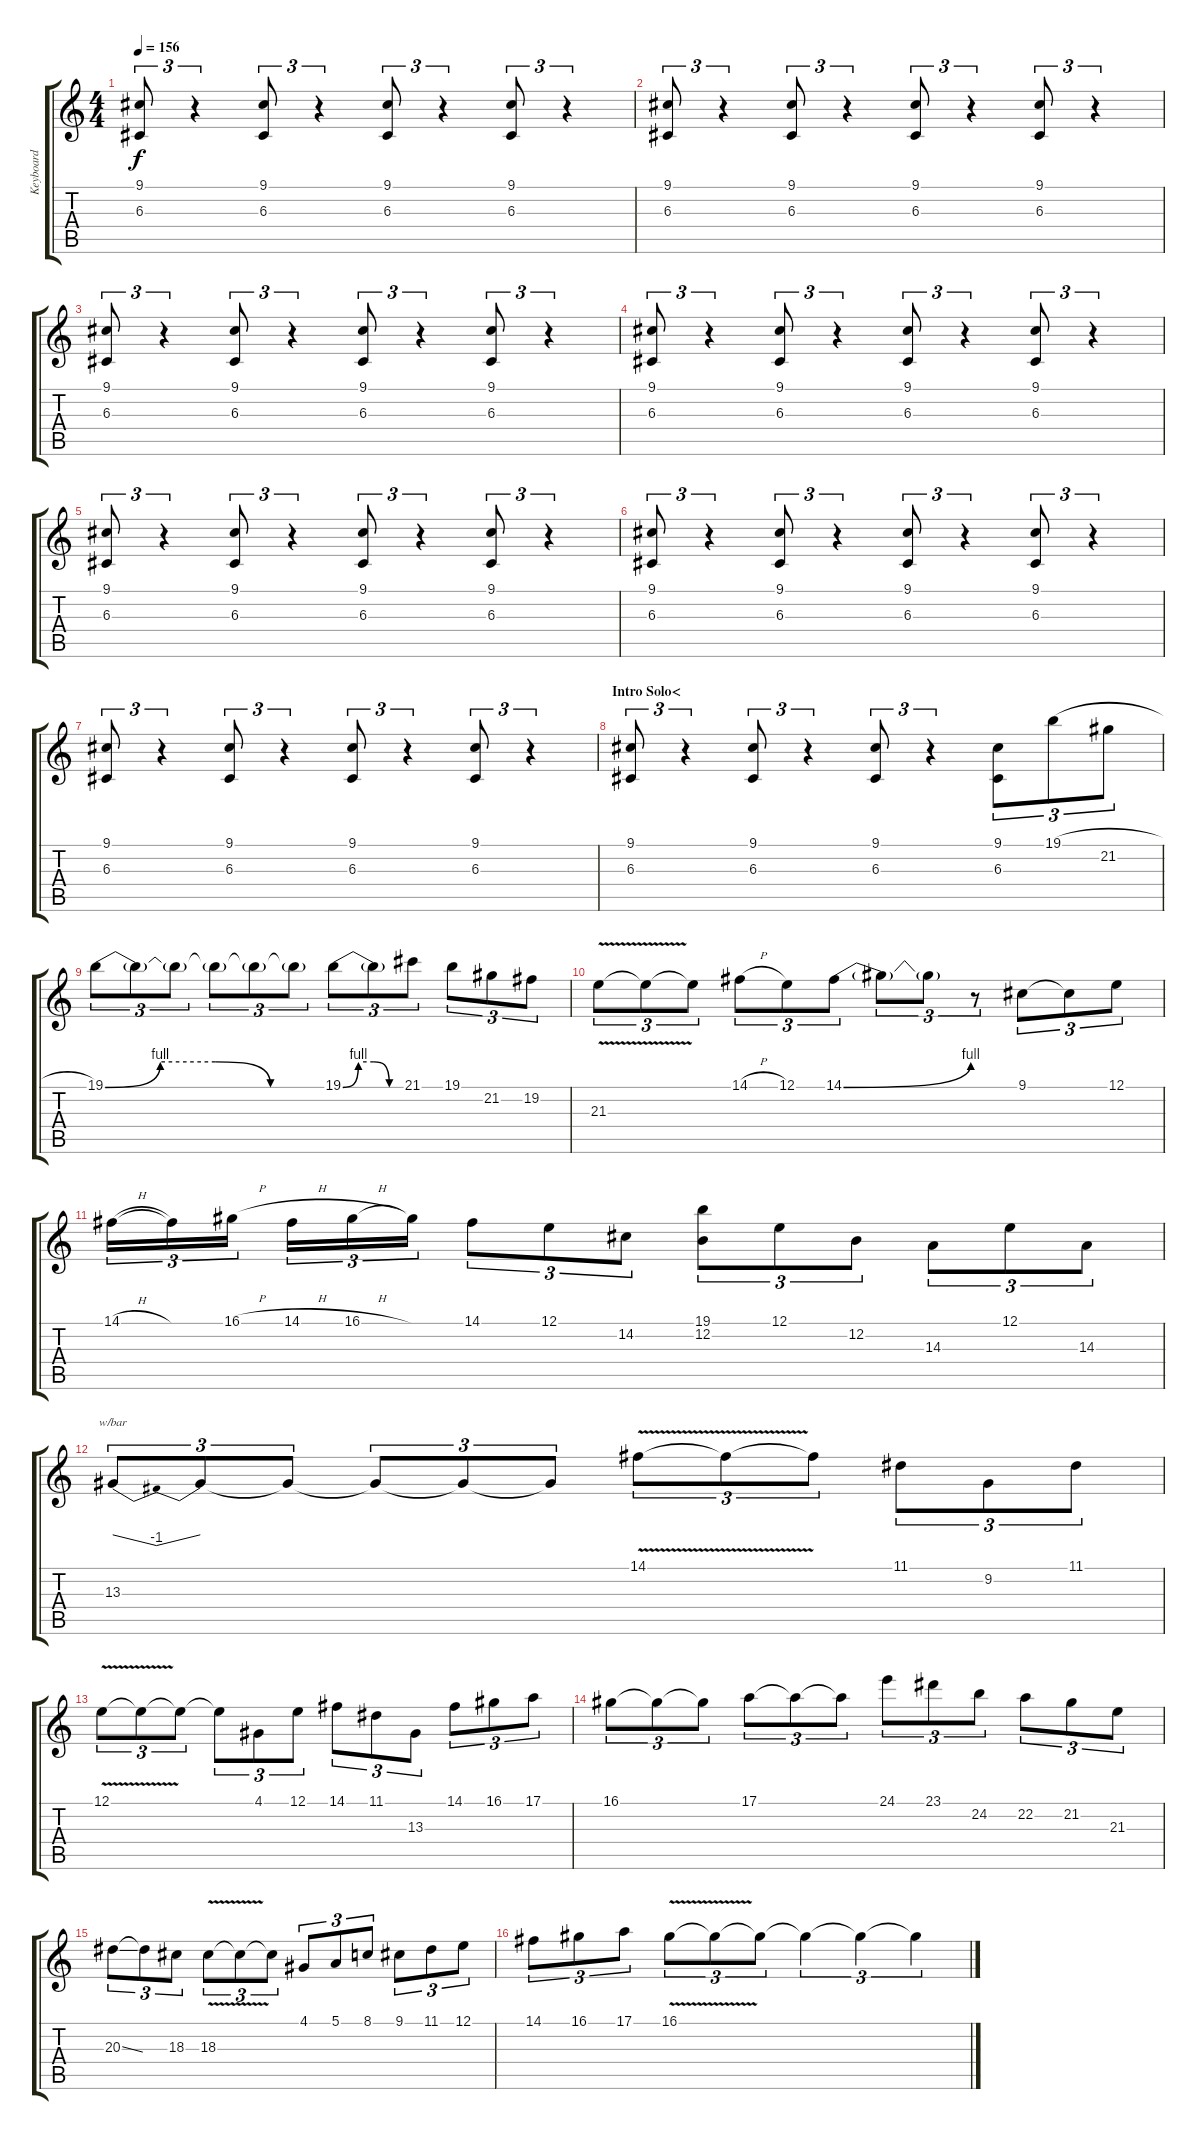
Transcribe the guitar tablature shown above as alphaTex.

\track ("Keyboard" "Keyboard") {instrument stringensemble1}
\staff {score tabs}
\tuning (E4 B3 G3 D3 A2 E2) {hide}
\ts (4 4)
\tempo 156
\clef g2
\ks c
(9.1 6.3).8{tu (3 2) dy f} r.4{tu (3 2)} (9.1 6.3).8{tu (3 2)} r.4{tu (3 2)} (9.1 6.3).8{tu (3 2)} r.4{tu (3 2)} (9.1 6.3).8{tu (3 2)} r.4{tu (3 2)} |
(9.1 6.3).8{tu (3 2)} r.4{tu (3 2)} (9.1 6.3).8{tu (3 2)} r.4{tu (3 2)} (9.1 6.3).8{tu (3 2)} r.4{tu (3 2)} (9.1 6.3).8{tu (3 2)} r.4{tu (3 2)} |
(9.1 6.3).8{tu (3 2)} r.4{tu (3 2)} (9.1 6.3).8{tu (3 2)} r.4{tu (3 2)} (9.1 6.3).8{tu (3 2)} r.4{tu (3 2)} (9.1 6.3).8{tu (3 2)} r.4{tu (3 2)} |
(9.1 6.3).8{tu (3 2)} r.4{tu (3 2)} (9.1 6.3).8{tu (3 2)} r.4{tu (3 2)} (9.1 6.3).8{tu (3 2)} r.4{tu (3 2)} (9.1 6.3).8{tu (3 2)} r.4{tu (3 2)} |
(9.1 6.3).8{tu (3 2)} r.4{tu (3 2)} (9.1 6.3).8{tu (3 2)} r.4{tu (3 2)} (9.1 6.3).8{tu (3 2)} r.4{tu (3 2)} (9.1 6.3).8{tu (3 2)} r.4{tu (3 2)} |
(9.1 6.3).8{tu (3 2)} r.4{tu (3 2)} (9.1 6.3).8{tu (3 2)} r.4{tu (3 2)} (9.1 6.3).8{tu (3 2)} r.4{tu (3 2)} (9.1 6.3).8{tu (3 2)} r.4{tu (3 2)} |
(9.1 6.3).8{tu (3 2)} r.4{tu (3 2)} (9.1 6.3).8{tu (3 2)} r.4{tu (3 2)} (9.1 6.3).8{tu (3 2)} r.4{tu (3 2)} (9.1 6.3).8{tu (3 2)} r.4{tu (3 2)} |
\section ("" "Intro Solo<")
(9.1 6.3).8{tu (3 2)} r.4{tu (3 2)} (9.1 6.3).8{tu (3 2)} r.4{tu (3 2)} (9.1 6.3).8{tu (3 2)} r.4{tu (3 2)} (9.1 6.3).8{tu (3 2)} 19.1{h}.8{tu (3 2)} 21.2.8{tu (3 2)} |
19.1{be (custom 0 0 15 4 30 4 45 0 60 0)}.8{tu (3 2)} 19.1{t}.8{tu (3 2)} 19.1{t}.8{tu (3 2)} 19.1{t}.8{tu (3 2)} 19.1{t}.8{tu (3 2)} 19.1{t}.8{tu (3 2)} 19.1{be (custom 0 0 15 4 30 4 45 0 60 0)}.8{tu (3 2)} 19.1{t}.8{tu (3 2)} 21.1.8{tu (3 2)} 19.1.8{tu (3 2)} 21.2.8{tu (3 2)} 19.2.8{tu (3 2)} |
21.3{v}.8{tu (3 2)} 21.3{t}.8{tu (3 2)} 21.3{t}.8{tu (3 2)} 14.1{h}.8{tu (3 2)} 12.1.8{tu (3 2)} 14.1{be (bend 0 0 60 4)}.8{tu (3 2)} 14.1{t}.8{tu (3 2)} 14.1{t}.8{tu (3 2)} r.8{tu (3 2)} 9.1.8{tu (3 2)} 9.1{t}.8{tu (3 2)} 12.1.8{tu (3 2)} |
14.1{h}.16{tu (3 2)} 14.1{t}.16{tu (3 2)} 16.1{h}.16{tu (3 2)} 14.1{h}.16{tu (3 2)} 16.1{h}.16{tu (3 2)} 16.1{t}.16{tu (3 2)} 14.1.8{tu (3 2)} 12.1.8{tu (3 2)} 14.2.8{tu (3 2)} (19.1 12.2).8{tu (3 2)} 12.1.8{tu (3 2)} 12.2.8{tu (3 2)} 14.3.8{tu (3 2)} 12.1.8{tu (3 2)} 14.3.8{tu (3 2)} |
13.3.8{tu (3 2) tbe (dip default 0 0 30 -4 60 0)} 13.3{t}.8{tu (3 2)} 13.3{t}.8{tu (3 2)} 13.3{t}.8{tu (3 2)} 13.3{t}.8{tu (3 2)} 13.3{t}.8{tu (3 2)} 14.1{v}.8{tu (3 2)} 14.1{t}.8{tu (3 2)} 14.1{t}.8{tu (3 2)} 11.1.8{tu (3 2)} 9.2.8{tu (3 2)} 11.1.8{tu (3 2)} |
12.1{v}.8{tu (3 2)} 12.1{t}.8{tu (3 2)} 12.1{t}.8{tu (3 2)} 12.1{t}.8{tu (3 2)} 4.1.8{tu (3 2)} 12.1.8{tu (3 2)} 14.1.8{tu (3 2)} 11.1.8{tu (3 2)} 13.3.8{tu (3 2)} 14.1.8{tu (3 2)} 16.1.8{tu (3 2)} 17.1.8{tu (3 2)} |
16.1.8{tu (3 2)} 16.1{t}.8{tu (3 2)} 16.1{t}.8{tu (3 2)} 17.1.8{tu (3 2)} 17.1{t}.8{tu (3 2)} 17.1{t}.8{tu (3 2)} 24.1.8{tu (3 2)} 23.1.8{tu (3 2)} 24.2.8{tu (3 2)} 22.2.8{tu (3 2)} 21.2.8{tu (3 2)} 21.3.8{tu (3 2)} |
20.3{ss}.8{tu (3 2)} 20.3{t}.8{tu (3 2)} 18.3.8{tu (3 2)} 18.3{v}.8{tu (3 2)} 18.3{t}.8{tu (3 2)} 18.3{t}.8{tu (3 2)} 4.1.8{tu (3 2)} 5.1.8{tu (3 2)} 8.1.8{tu (3 2)} 9.1.8{tu (3 2)} 11.1.8{tu (3 2)} 12.1.8{tu (3 2)} |
14.1.8{tu (3 2)} 16.1.8{tu (3 2)} 17.1.8{tu (3 2)} 16.1{v}.8{tu (3 2)} 16.1{t}.8{tu (3 2)} 16.1{t}.8{tu (3 2)} 16.1{t}.4{tu (3 2)} 16.1{t}.4{tu (3 2)} 16.1{t}.4{tu (3 2)}
